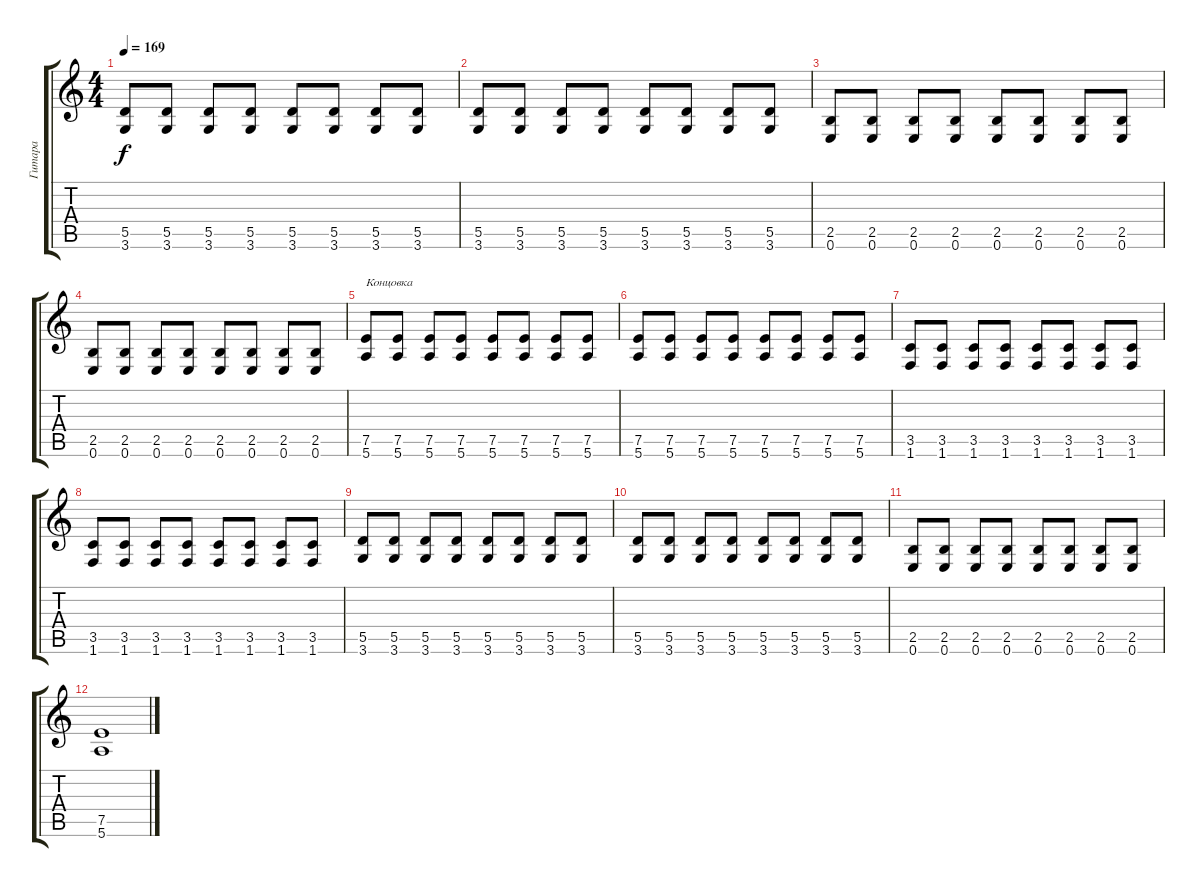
\track ("Гитара" "Гитара") {instrument distortionguitar}
\staff {score tabs}
\tuning (E4 B3 G3 D3 A2 E2) {hide}
\ts (4 4)
\tempo 169
\clef g2
\ks c
(5.5 3.6).8{dy f} (5.5 3.6).8 (5.5 3.6).8 (5.5 3.6).8 (5.5 3.6).8 (5.5 3.6).8 (5.5 3.6).8 (5.5 3.6).8 |
(5.5 3.6).8 (5.5 3.6).8 (5.5 3.6).8 (5.5 3.6).8 (5.5 3.6).8 (5.5 3.6).8 (5.5 3.6).8 (5.5 3.6).8 |
(2.5 0.6).8 (2.5 0.6).8 (2.5 0.6).8 (2.5 0.6).8 (2.5 0.6).8 (2.5 0.6).8 (2.5 0.6).8 (2.5 0.6).8 |
(2.5 0.6).8 (2.5 0.6).8 (2.5 0.6).8 (2.5 0.6).8 (2.5 0.6).8 (2.5 0.6).8 (2.5 0.6).8 (2.5 0.6).8 |
(7.5 5.6).8{txt "Концовка"} (7.5 5.6).8 (7.5 5.6).8 (7.5 5.6).8 (7.5 5.6).8 (7.5 5.6).8 (7.5 5.6).8 (7.5 5.6).8 |
(7.5 5.6).8 (7.5 5.6).8 (7.5 5.6).8 (7.5 5.6).8 (7.5 5.6).8 (7.5 5.6).8 (7.5 5.6).8 (7.5 5.6).8 |
(3.5 1.6).8 (3.5 1.6).8 (3.5 1.6).8 (3.5 1.6).8 (3.5 1.6).8 (3.5 1.6).8 (3.5 1.6).8 (3.5 1.6).8 |
(3.5 1.6).8 (3.5 1.6).8 (3.5 1.6).8 (3.5 1.6).8 (3.5 1.6).8 (3.5 1.6).8 (3.5 1.6).8 (3.5 1.6).8 |
(5.5 3.6).8 (5.5 3.6).8 (5.5 3.6).8 (5.5 3.6).8 (5.5 3.6).8 (5.5 3.6).8 (5.5 3.6).8 (5.5 3.6).8 |
(5.5 3.6).8 (5.5 3.6).8 (5.5 3.6).8 (5.5 3.6).8 (5.5 3.6).8 (5.5 3.6).8 (5.5 3.6).8 (5.5 3.6).8 |
(2.5 0.6).8 (2.5 0.6).8 (2.5 0.6).8 (2.5 0.6).8 (2.5 0.6).8 (2.5 0.6).8 (2.5 0.6).8 (2.5 0.6).8 |
(7.5 5.6).1
